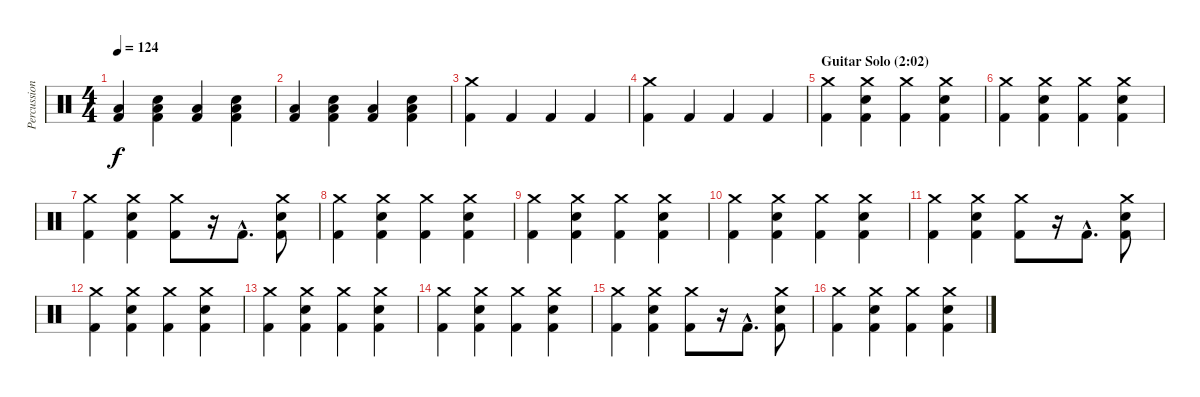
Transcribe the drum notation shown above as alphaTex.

\track ("Percussion" "Percussion") {instrument percussion}
\staff {score}
\articulation defaults
\ts (4 4)
\tempo 124
\clef neutral
\ks c
("Low Floor Tom (hit)" "Kick (hit) 2").4{dy f} ("Low Floor Tom (hit)" "Snare (hit) 2" "Kick (hit) 2").4 ("Low Floor Tom (hit)" "Kick (hit) 2").4 ("Low Floor Tom (hit)" "Snare (hit) 2" "Kick (hit) 2").4 |
("Low Floor Tom (hit)" "Kick (hit) 2").4 ("Low Floor Tom (hit)" "Snare (hit) 2" "Kick (hit) 2").4 ("Low Floor Tom (hit)" "Kick (hit) 2").4 ("Low Floor Tom (hit)" "Snare (hit) 2" "Kick (hit) 2").4 |
("Crash medium (hit)" "Kick (hit) 2").4 "Kick (hit) 2".4 "Kick (hit) 2".4 "Kick (hit) 2".4 |
("Crash medium (hit)" "Kick (hit) 2").4 "Kick (hit) 2".4 "Kick (hit) 2".4 "Kick (hit) 2".4 |
\section ("" "Guitar Solo (2:02)")
("Crash medium (hit)" "Kick (hit) 2").4 ("Crash medium (hit)" "Snare (hit) 2" "Kick (hit) 2").4 ("Crash medium (hit)" "Kick (hit) 2").4 ("Crash medium (hit)" "Snare (hit) 2" "Kick (hit) 2").4 |
("Crash medium (hit)" "Kick (hit) 2").4 ("Crash medium (hit)" "Snare (hit) 2" "Kick (hit) 2").4 ("Crash medium (hit)" "Kick (hit) 2").4 ("Crash medium (hit)" "Snare (hit) 2" "Kick (hit) 2").4 |
("Crash medium (hit)" "Kick (hit) 2").4 ("Crash medium (hit)" "Snare (hit) 2" "Kick (hit) 2").4 ("Crash medium (hit)" "Kick (hit) 2").8 r.16 "Kick (hit) 2"{hac}.8{d} ("Crash medium (hit)" "Snare (hit) 2" "Kick (hit) 2").8 |
("Crash medium (hit)" "Kick (hit) 2").4 ("Crash medium (hit)" "Snare (hit) 2" "Kick (hit) 2").4 ("Crash medium (hit)" "Kick (hit) 2").4 ("Crash medium (hit)" "Snare (hit) 2" "Kick (hit) 2").4 |
("Crash medium (hit)" "Kick (hit) 2").4 ("Crash medium (hit)" "Snare (hit) 2" "Kick (hit) 2").4 ("Crash medium (hit)" "Kick (hit) 2").4 ("Crash medium (hit)" "Snare (hit) 2" "Kick (hit) 2").4 |
("Crash medium (hit)" "Kick (hit) 2").4 ("Crash medium (hit)" "Snare (hit) 2" "Kick (hit) 2").4 ("Crash medium (hit)" "Kick (hit) 2").4 ("Crash medium (hit)" "Snare (hit) 2" "Kick (hit) 2").4 |
("Crash medium (hit)" "Kick (hit) 2").4 ("Crash medium (hit)" "Snare (hit) 2" "Kick (hit) 2").4 ("Crash medium (hit)" "Kick (hit) 2").8 r.16 "Kick (hit) 2"{hac}.8{d} ("Crash medium (hit)" "Snare (hit) 2" "Kick (hit) 2").8 |
("Crash medium (hit)" "Kick (hit) 2").4 ("Crash medium (hit)" "Snare (hit) 2" "Kick (hit) 2").4 ("Crash medium (hit)" "Kick (hit) 2").4 ("Crash medium (hit)" "Snare (hit) 2" "Kick (hit) 2").4 |
("Crash medium (hit)" "Kick (hit) 2").4 ("Crash medium (hit)" "Snare (hit) 2" "Kick (hit) 2").4 ("Crash medium (hit)" "Kick (hit) 2").4 ("Crash medium (hit)" "Snare (hit) 2" "Kick (hit) 2").4 |
("Crash medium (hit)" "Kick (hit) 2").4 ("Crash medium (hit)" "Snare (hit) 2" "Kick (hit) 2").4 ("Crash medium (hit)" "Kick (hit) 2").4 ("Crash medium (hit)" "Snare (hit) 2" "Kick (hit) 2").4 |
("Crash medium (hit)" "Kick (hit) 2").4 ("Crash medium (hit)" "Snare (hit) 2" "Kick (hit) 2").4 ("Crash medium (hit)" "Kick (hit) 2").8 r.16 "Kick (hit) 2"{hac}.8{d} ("Crash medium (hit)" "Snare (hit) 2" "Kick (hit) 2").8 |
("Crash medium (hit)" "Kick (hit) 2").4 ("Crash medium (hit)" "Snare (hit) 2" "Kick (hit) 2").4 ("Crash medium (hit)" "Kick (hit) 2").4 ("Crash medium (hit)" "Snare (hit) 2" "Kick (hit) 2").4
